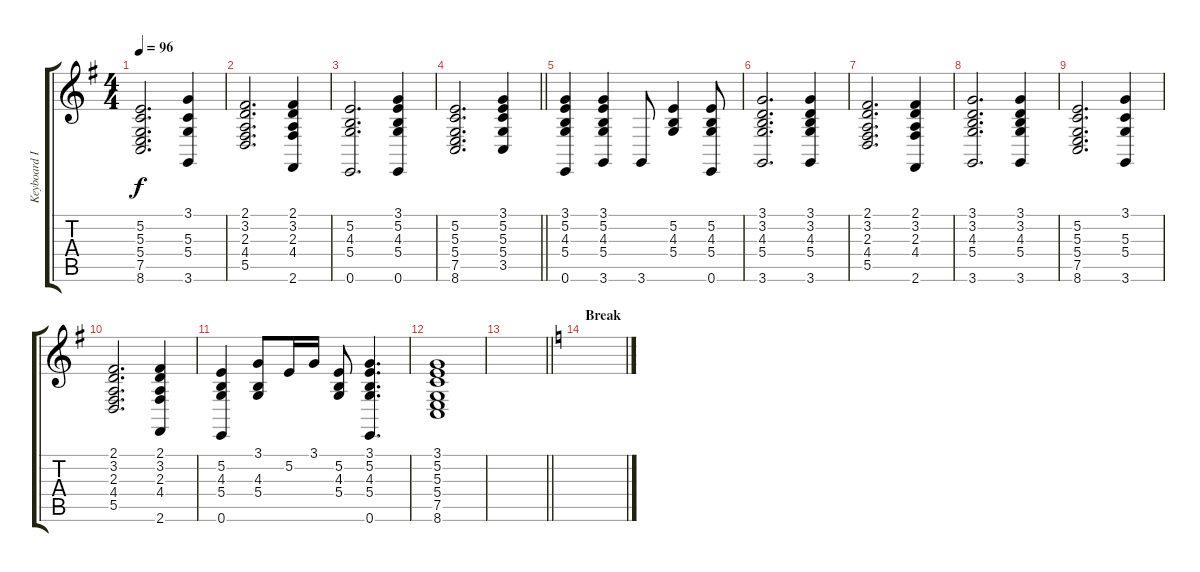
\track ("Keyboard II" "Keyboard I") {instrument electricgrandpiano}
\staff {score tabs}
\tuning (E4 B3 G3 D3 A2 E2) {hide}
\ts (4 4)
\tempo 96
\clef g2
\ks g
(5.2 5.3 5.4 7.5 8.6).2{d dy f} (3.1 5.3 5.4 3.6).4 |
(2.1 3.2 2.3 4.4 5.5).2{d} (2.1 3.2 2.3 4.4 2.6).4 |
(5.2 4.3 5.4 0.6).2{d} (3.1 5.2 4.3 5.4 0.6).4 |
\barLineRight lightlight
(5.2 5.3 5.4 7.5 8.6).2{d} (3.1 5.2 5.3 5.4 3.5).4 |
\section ("" "")
(3.1 5.2 4.3 5.4 0.6).4 (3.1 5.2 4.3 5.4 3.6).4 3.6.8 (5.2 4.3 5.4).4 (5.2 4.3 5.4 0.6).8 |
(3.1 3.2 4.3 5.4 3.6).2{d} (3.1 3.2 4.3 5.4 3.6).4 |
(2.1 3.2 2.3 4.4 5.5).2{d} (2.1 3.2 2.3 4.4 2.6).4 |
(3.1 3.2 4.3 5.4 3.6).2{d} (3.1 3.2 4.3 5.4 3.6).4 |
(5.2 5.3 5.4 7.5 8.6).2{d} (3.1 5.3 5.4 3.6).4 |
(2.1 3.2 2.3 4.4 5.5).2{d} (2.1 3.2 2.3 4.4 2.6).4 |
(5.2 4.3 5.4 0.6).4 (3.1 4.3 5.4).8 5.2.16 3.1.16 (5.2 4.3 5.4).8 (3.1 5.2 4.3 5.4 0.6).4{d} |
(3.1 5.2 5.3 5.4 7.5 8.6).1 |
\barLineRight lightlight
|
\section ("" "Break")
\ks c
